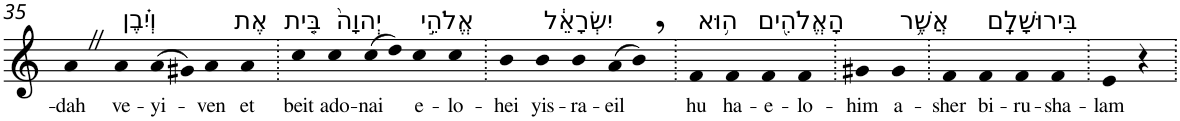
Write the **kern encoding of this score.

**kern	**text
*part1	*part1
*staff1	*staff1
*I"Piano	*
*I'Pno	*
!!LO:PB:g=z
*clefG2	*
*k[]	*
=35	=35
!	!LO:LY:b
4aZ	-dah
!LO:TX:a:t=וְיִ֗בֶן	!
!	!LO:LY:b
4a	ve-
!	!LO:LY:b
(>8a	-yi-
8g#X)	.
!	!LO:LY:b
4a	-ven
!LO:TX:a:t=אֶת	!
!	!LO:LY:b
4a	et
=36.	=36.
!LO:TX:a:t=בֵּ֤ית	!
!	!LO:LY:b
4cc	beit
!LO:TX:a:t=יְהוָה֙	!
!	!LO:LY:b
4cc	ado-
!	!LO:LY:b
(>8cc	-nai
8dd)	.
!LO:TX:a:t=אֱלֹהֵ֣י	!
!	!LO:LY:b
4cc	e-
!	!LO:LY:b
4cc	-lo-
=37.	=37.
!	!LO:LY:b
4b	-hei
!LO:TX:a:t=יִשְׂרָאֵ֔ל	!
!	!LO:LY:b
4b	yis-
!	!LO:LY:b
4b	-ra-
!	!LO:LY:b
(>8a	-eil
8b,)	.
=38.	=38.
!LO:TX:a:t=ה֥וּא	!
!	!LO:LY:b
4f	hu
!LO:TX:a:t=הָאֱלֹהִ֖ים	!
!	!LO:LY:b
4f	ha-
!	!LO:LY:b
4f	-e-
!	!LO:LY:b
4f	-lo-
=39.	=39.
!	!LO:LY:b
4g#X	-him
!LO:TX:a:t=אֲשֶׁ֥ר	!
!	!LO:LY:b
4g#	a-
=40.	=40.
!	!LO:LY:b
4f	-sher
!LO:TX:a:t=בִּירוּשָׁלִָֽם	!
!	!LO:LY:b
4f	bi-
!	!LO:LY:b
4f	-ru-
!	!LO:LY:b
4f	-sha-
=41.	=41.
!	!LO:LY:b
4e	-lam
4r	.
=.	=.
*-	*-
